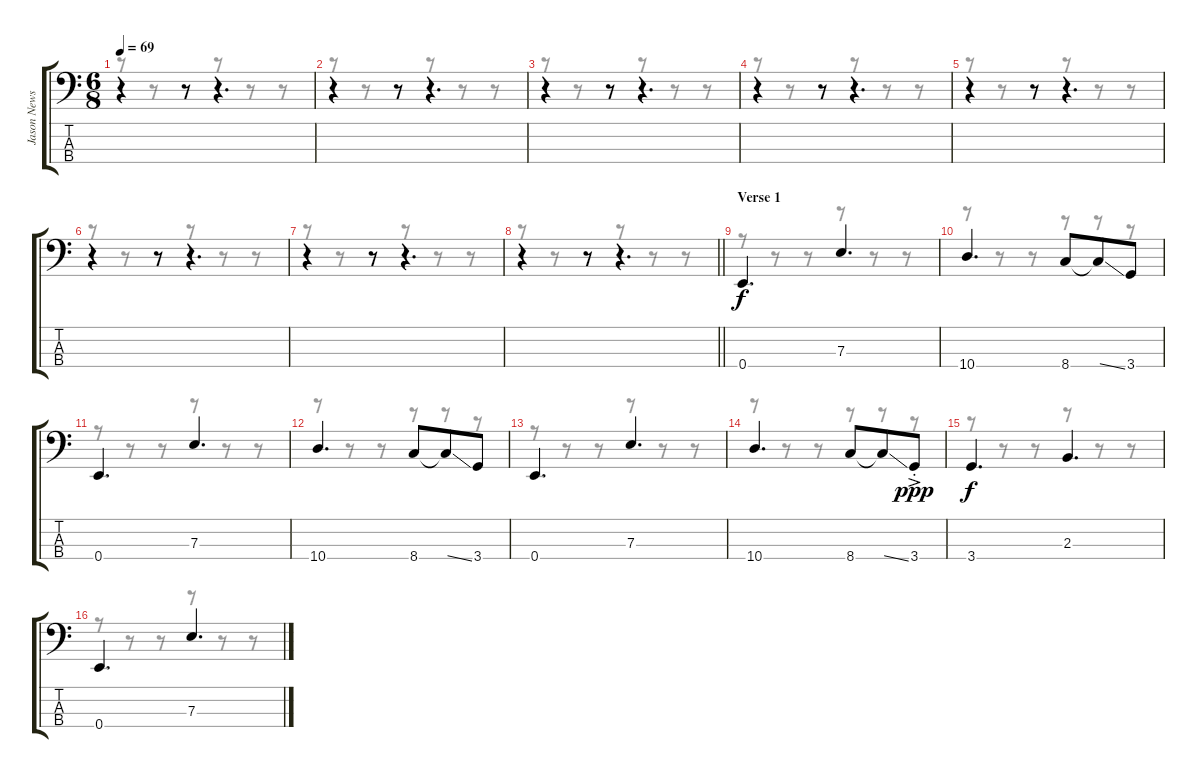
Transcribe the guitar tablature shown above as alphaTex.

\track ("Jason Newsted (Bass)" "Jason News") {instrument electricbassfinger}
\staff {score tabs}
\tuning (G2 D2 A1 E1) {hide}
\voice
\ts (6 8)
\tempo 69
\clef f4
\ks c
r.4{dy f} r.8 r.4{d} |
r.4 r.8 r.4{d} |
r.4 r.8 r.4{d} |
r.4 r.8 r.4{d} |
r.4 r.8 r.4{d} |
r.4 r.8 r.4{d} |
r.4 r.8 r.4{d} |
\barLineRight lightlight
r.4 r.8 r.4{d} |
\section ("" "Verse 1")
0.4.4{d} 7.3.4{d} |
10.4.4{d} 8.4.8 8.4{ss t}.8 3.4.8 |
0.4.4{d} 7.3.4{d} |
10.4.4{d} 8.4.8 8.4{ss t}.8 3.4.8 |
0.4.4{d} 7.3.4{d} |
10.4.4{d} 8.4.8 8.4{ss t}.8 3.4{ac st}.8{dy ppp} |
3.4.4{d dy f} 2.3.4{d} |
0.4.4{d} 7.3.4{d}
\voice
\clef f4
\ottava regular
\simile none
\ks c
r.8{dy f} r.8 r.8 r.8 r.8 r.8 |
r.8 r.8 r.8 r.8 r.8 r.8 |
r.8 r.8 r.8 r.8 r.8 r.8 |
r.8 r.8 r.8 r.8 r.8 r.8 |
r.8 r.8 r.8 r.8 r.8 r.8 |
r.8 r.8 r.8 r.8 r.8 r.8 |
r.8 r.8 r.8 r.8 r.8 r.8 |
\barLineRight lightlight
r.8 r.8 r.8 r.8 r.8 r.8 |
r.8 r.8 r.8 r.8 r.8 r.8 |
r.8 r.8 r.8 r.8 r.8 r.8 |
r.8 r.8 r.8 r.8 r.8 r.8 |
r.8 r.8 r.8 r.8 r.8 r.8 |
r.8 r.8 r.8 r.8 r.8 r.8 |
r.8 r.8 r.8 r.8 r.8 r.8 |
r.8 r.8 r.8 r.8 r.8 r.8 |
r.8 r.8 r.8 r.8 r.8 r.8
